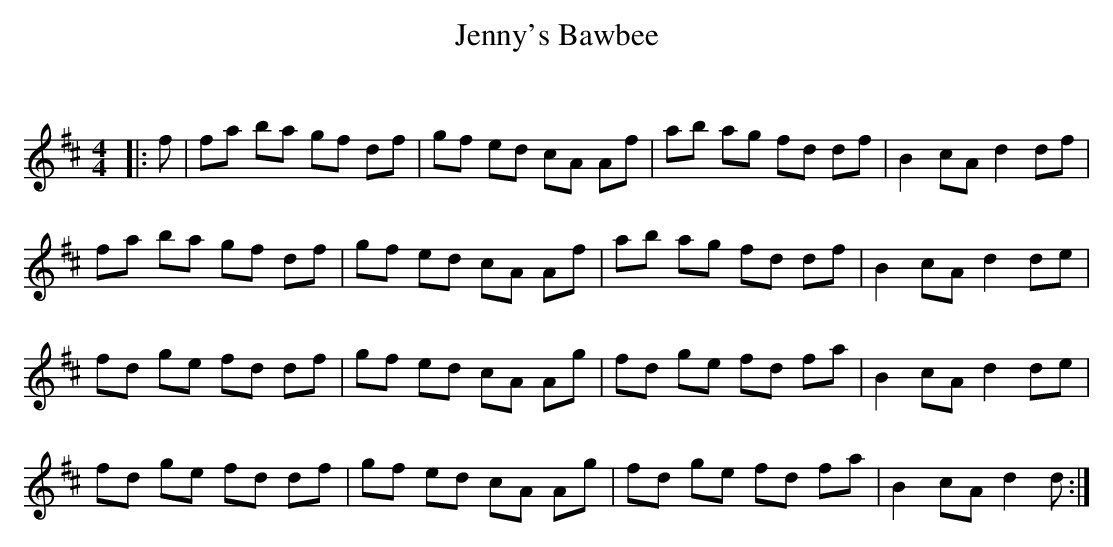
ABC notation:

X:1
T: Jenny's Bawbee
C:
Q: 232
K:D
M:4/4
L:1/8
|:f|fa ba gf df|gf ed cA Af|ab ag fd df|B2 cA d2 df|
fa ba gf df|gf ed cA Af|ab ag fd df|B2 cA d2 de|
fd ge fd df|gf ed cA Ag|fd ge fd fa|B2 cA d2 de|
fd ge fd df|gf ed cA Ag|fd ge fd fa|B2 cA d2 d:|
